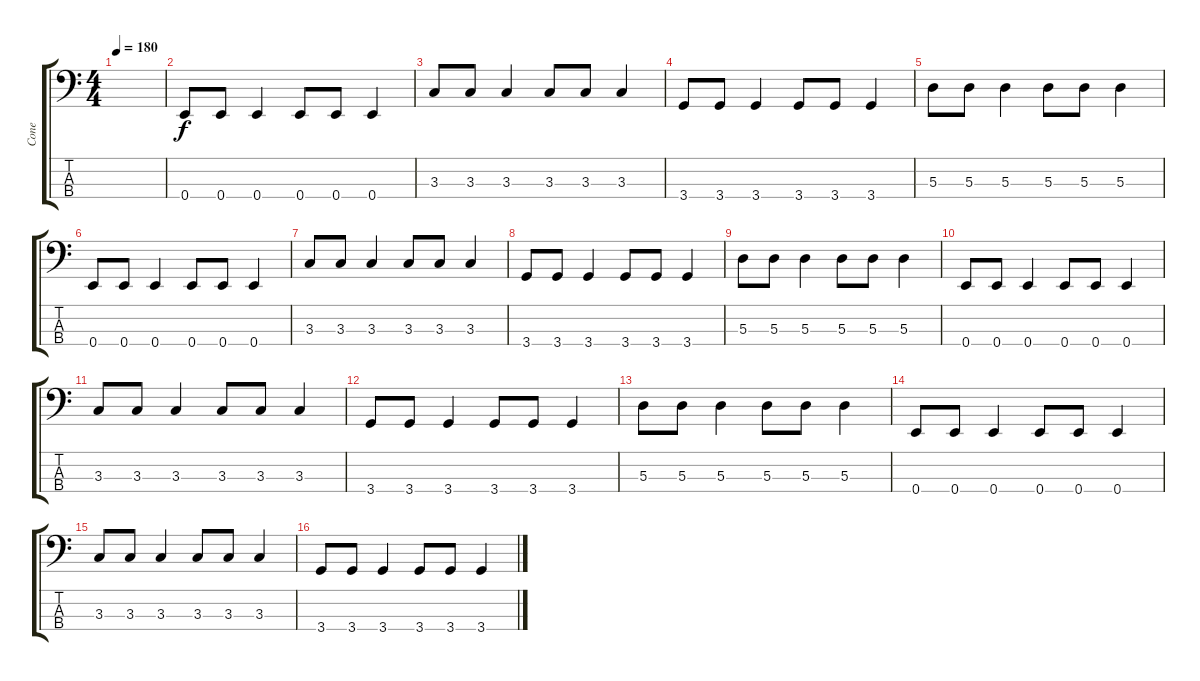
\track ("Cone" "Cone") {instrument electricbassfinger}
\staff {score tabs}
\tuning (G2 D2 A1 E1) {hide}
\ts (4 4)
\tempo 180
\clef f4
\ks c
|
0.4.8 0.4.8 0.4.4 0.4.8 0.4.8 0.4.4 |
3.3.8 3.3.8 3.3.4 3.3.8 3.3.8 3.3.4 |
3.4.8 3.4.8 3.4.4 3.4.8 3.4.8 3.4.4 |
5.3.8 5.3.8 5.3.4 5.3.8 5.3.8 5.3.4 |
0.4.8 0.4.8 0.4.4 0.4.8 0.4.8 0.4.4 |
3.3.8 3.3.8 3.3.4 3.3.8 3.3.8 3.3.4 |
3.4.8 3.4.8 3.4.4 3.4.8 3.4.8 3.4.4 |
5.3.8 5.3.8 5.3.4 5.3.8 5.3.8 5.3.4 |
0.4.8 0.4.8 0.4.4 0.4.8{txt ""} 0.4.8 0.4.4 |
3.3.8 3.3.8 3.3.4 3.3.8 3.3.8 3.3.4 |
3.4.8 3.4.8 3.4.4 3.4.8 3.4.8 3.4.4 |
5.3.8 5.3.8 5.3.4 5.3.8 5.3.8 5.3.4 |
0.4.8 0.4.8 0.4.4 0.4.8 0.4.8 0.4.4 |
3.3.8 3.3.8 3.3.4 3.3.8 3.3.8 3.3.4 |
3.4.8 3.4.8 3.4.4 3.4.8 3.4.8 3.4.4
